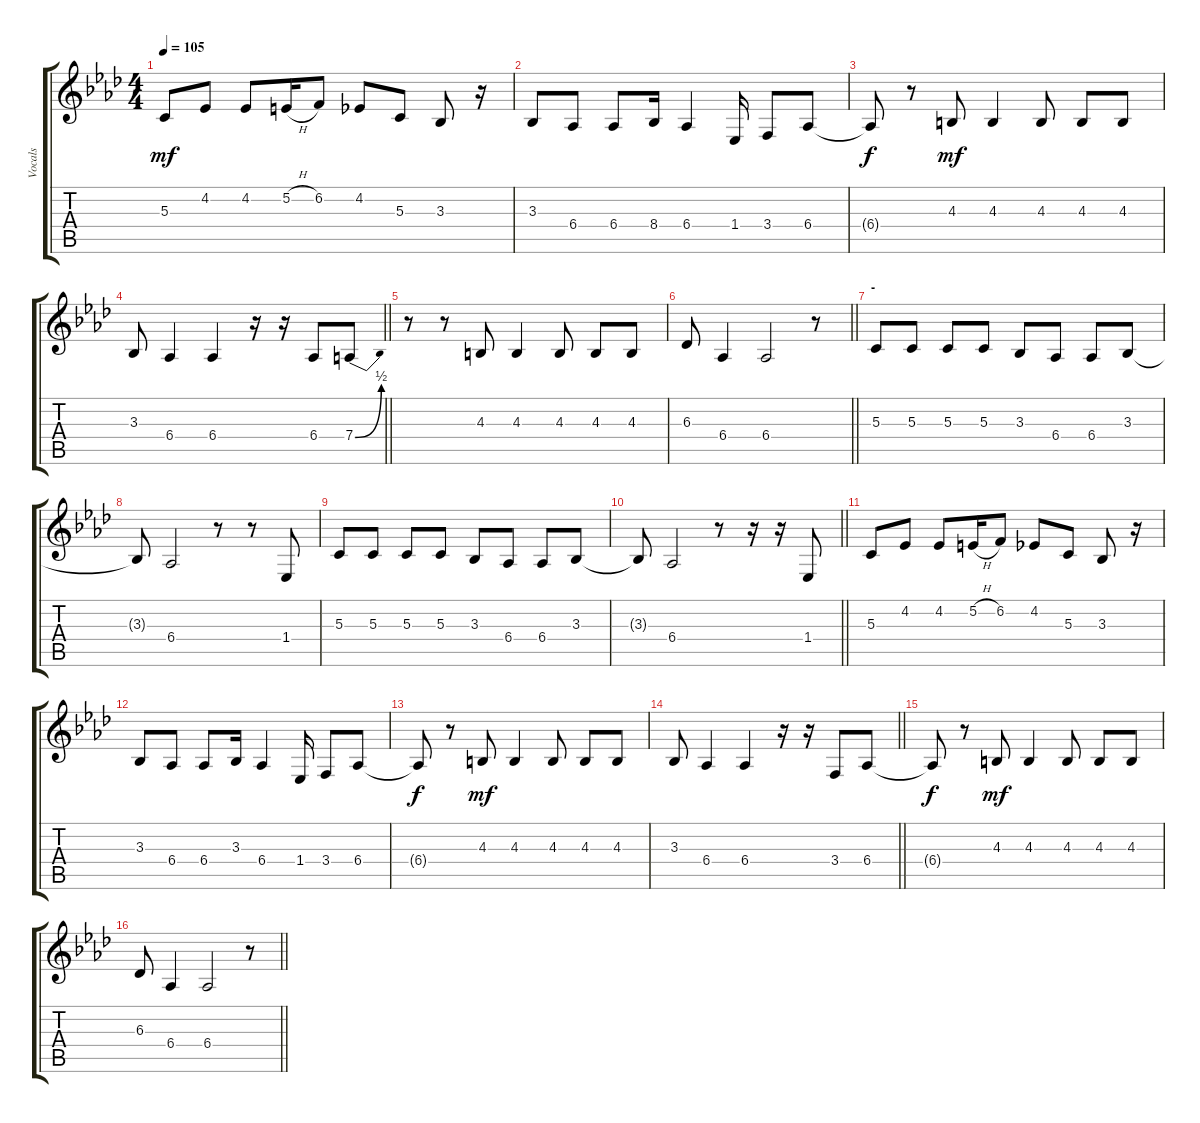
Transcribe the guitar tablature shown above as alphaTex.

\track ("Vocals" "Vocals") {instrument flute}
\staff {score tabs}
\tuning (E4 B3 G3 D3 A2 E2) {hide}
\ts (4 4)
\section ("" "")
\tempo 105
\clef g2
\ks fminor
5.3.8{dy mf} 4.2.8 4.2.8 5.2{h}.16 6.2.8 4.2.8 5.3.8 3.3.8 r.16 |
3.3.8 6.4.8 6.4.8 8.4.16 6.4.4 1.4.16 3.4.8 6.4.8 |
6.4{t}.8{dy f} r.8 4.3.8{dy mf} 4.3.4 4.3.8 4.3.8 4.3.8 |
\barLineRight lightlight
3.3.8 6.4.4 6.4.4 r.16 r.16 6.4.8 7.4{be (bend 0 0 60 2)}.8 |
\section ("" "")
r.8 r.8 4.3.8 4.3.4 4.3.8 4.3.8 4.3.8 |
\barLineRight lightlight
6.3.8 6.4.4 6.4.2 r.8 |
\section ("" "-")
5.3.8 5.3.8 5.3.8 5.3.8 3.3.8 6.4.8 6.4.8 3.3.8 |
3.3{t}.8 6.4.2 r.8 r.8 1.4.8 |
5.3.8 5.3.8 5.3.8 5.3.8 3.3.8 6.4.8 6.4.8 3.3.8 |
\barLineRight lightlight
3.3{t}.8 6.4.2 r.8 r.16 r.16 1.4.8 |
\section ("" "")
5.3.8 4.2.8 4.2.8 5.2{h}.16 6.2.8 4.2.8 5.3.8 3.3.8 r.16 |
3.3.8 6.4.8 6.4.8 3.3.16 6.4.4 1.4.16 3.4.8 6.4.8 |
6.4{t}.8{dy f} r.8 4.3.8{dy mf} 4.3.4 4.3.8 4.3.8 4.3.8 |
\barLineRight lightlight
3.3.8 6.4.4 6.4.4 r.16 r.16 3.4.8 6.4.8 |
\section ("" "")
6.4{t}.8{dy f} r.8 4.3.8{dy mf} 4.3.4 4.3.8 4.3.8 4.3.8 |
\barLineRight lightlight
6.3.8 6.4.4 6.4.2 r.8
